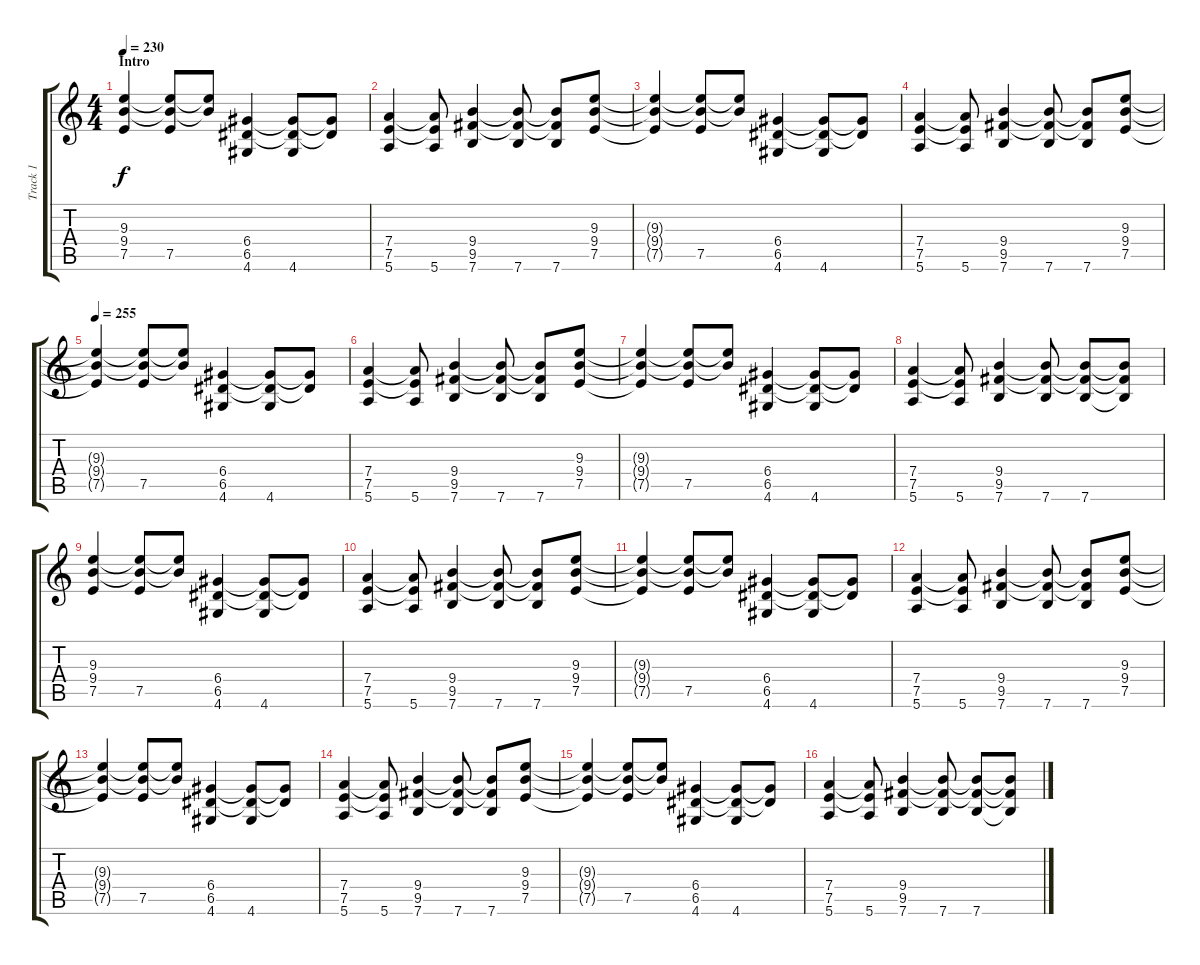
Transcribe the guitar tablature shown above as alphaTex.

\track ("Track 1" "Track 1") {instrument distortionguitar}
\staff {score tabs}
\tuning (E4 B3 G3 D3 A2 E2) {hide}
\ts (4 4)
\section ("" "Intro")
\tempo 230
\clef g2
\ks c
(9.3 9.4 7.5).4{dy f instrument distortionguitar} (9.3{t} 9.4{t} 7.5).8 (9.3{t} 9.4{t}).8 (6.4 6.5 4.6).4 (6.4{t} 6.5{t} 4.6).8 (6.4{t} 6.5{t}).8 |
(7.4 7.5 5.6).4 (7.4{t} 7.5{t} 5.6).8 (9.4 9.5 7.6).4 (9.4{t} 9.5{t} 7.6).8 (9.4{t} 9.5{t} 7.6).8 (9.3 9.4 7.5).8 |
(9.3{t} 9.4{t} 7.5{t}).4 (9.3{t} 9.4{t} 7.5).8 (9.3{t} 9.4{t}).8 (6.4 6.5 4.6).4 (6.4{t} 6.5{t} 4.6).8 (6.4{t} 6.5{t}).8 |
(7.4 7.5 5.6).4 (7.4{t} 7.5{t} 5.6).8 (9.4 9.5 7.6).4 (9.4{t} 9.5{t} 7.6).8 (9.4{t} 9.5{t} 7.6).8 (9.3 9.4 7.5).8 |
\tempo 255
(9.3{t} 9.4{t} 7.5{t}).4 (9.3{t} 9.4{t} 7.5).8 (9.3{t} 9.4{t}).8 (6.4 6.5 4.6).4 (6.4{t} 6.5{t} 4.6).8 (6.4{t} 6.5{t}).8 |
(7.4 7.5 5.6).4 (7.4{t} 7.5{t} 5.6).8 (9.4 9.5 7.6).4 (9.4{t} 9.5{t} 7.6).8 (9.4{t} 9.5{t} 7.6).8 (9.3 9.4 7.5).8 |
(9.3{t} 9.4{t} 7.5{t}).4 (9.3{t} 9.4{t} 7.5).8 (9.3{t} 9.4{t}).8 (6.4 6.5 4.6).4 (6.4{t} 6.5{t} 4.6).8 (6.4{t} 6.5{t}).8 |
(7.4 7.5 5.6).4 (7.4{t} 7.5{t} 5.6).8 (9.4 9.5 7.6).4 (9.4{t} 9.5{t} 7.6).8 (9.4{t} 9.5{t} 7.6).8 (9.4{t} 9.5{t} 7.6{t}).8 |
(9.3 9.4 7.5).4 (9.3{t} 9.4{t} 7.5).8 (9.3{t} 9.4{t}).8 (6.4 6.5 4.6).4 (6.4{t} 6.5{t} 4.6).8 (6.4{t} 6.5{t}).8 |
(7.4 7.5 5.6).4 (7.4{t} 7.5{t} 5.6).8 (9.4 9.5 7.6).4 (9.4{t} 9.5{t} 7.6).8 (9.4{t} 9.5{t} 7.6).8 (9.3 9.4 7.5).8 |
(9.3{t} 9.4{t} 7.5{t}).4 (9.3{t} 9.4{t} 7.5).8 (9.3{t} 9.4{t}).8 (6.4 6.5 4.6).4 (6.4{t} 6.5{t} 4.6).8 (6.4{t} 6.5{t}).8 |
(7.4 7.5 5.6).4 (7.4{t} 7.5{t} 5.6).8 (9.4 9.5 7.6).4 (9.4{t} 9.5{t} 7.6).8 (9.4{t} 9.5{t} 7.6).8 (9.3 9.4 7.5).8 |
(9.3{t} 9.4{t} 7.5{t}).4 (9.3{t} 9.4{t} 7.5).8 (9.3{t} 9.4{t}).8 (6.4 6.5 4.6).4 (6.4{t} 6.5{t} 4.6).8 (6.4{t} 6.5{t}).8 |
(7.4 7.5 5.6).4 (7.4{t} 7.5{t} 5.6).8 (9.4 9.5 7.6).4 (9.4{t} 9.5{t} 7.6).8 (9.4{t} 9.5{t} 7.6).8 (9.3 9.4 7.5).8 |
(9.3{t} 9.4{t} 7.5{t}).4 (9.3{t} 9.4{t} 7.5).8 (9.3{t} 9.4{t}).8 (6.4 6.5 4.6).4 (6.4{t} 6.5{t} 4.6).8 (6.4{t} 6.5{t}).8 |
(7.4 7.5 5.6).4 (7.4{t} 7.5{t} 5.6).8 (9.4 9.5 7.6).4 (9.4{t} 9.5{t} 7.6).8 (9.4{t} 9.5{t} 7.6).8 (9.4{t} 9.5{t} 7.6{t}).8
